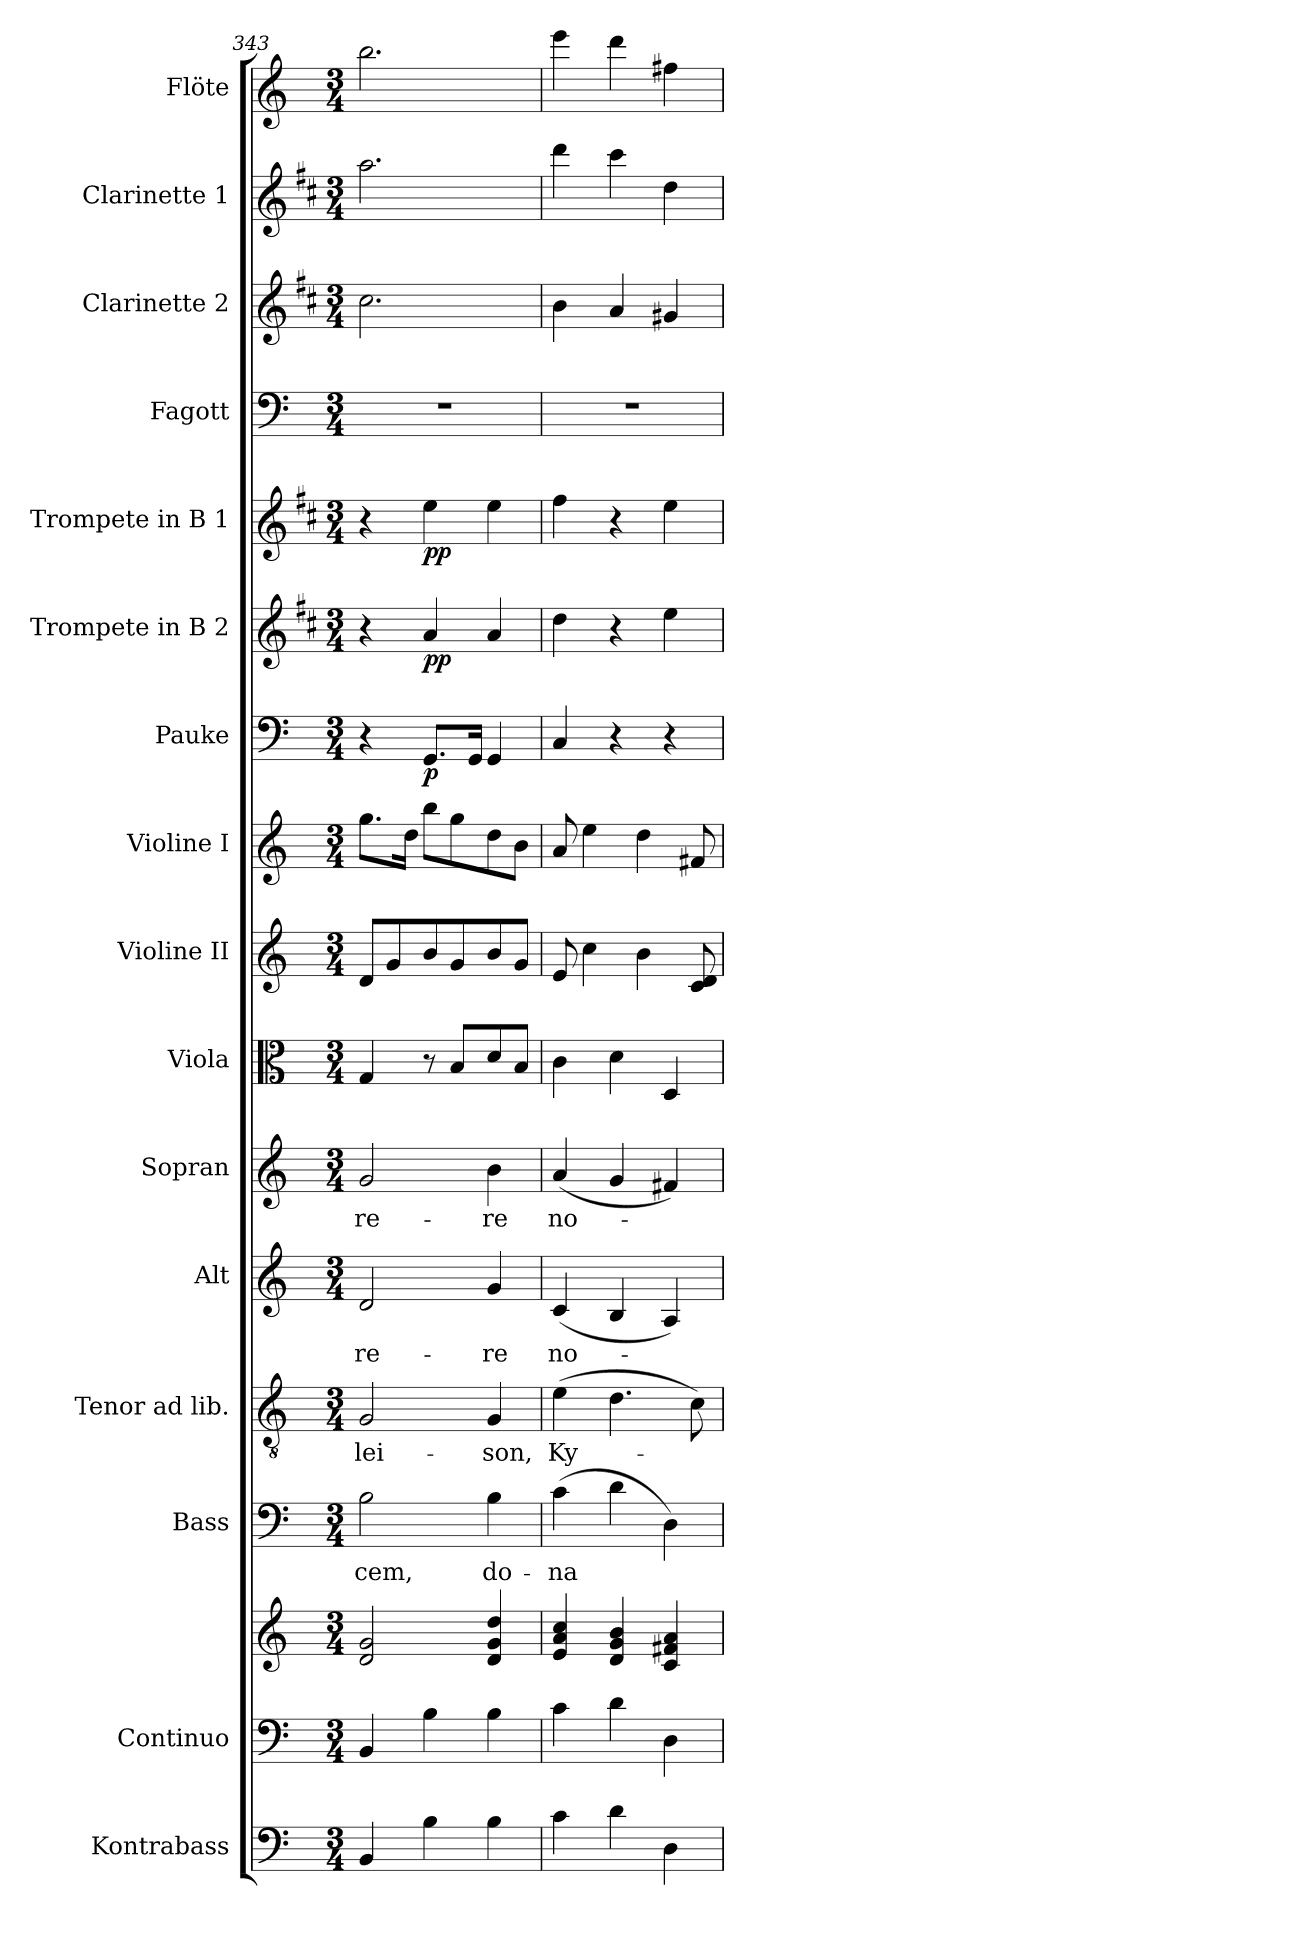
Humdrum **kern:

**kern	**kern	**kern	**kern	**text	**kern	**text	**kern	**text	**kern	**text	**kern	**kern	**kern	**kern	**dynam	**kern	**dynam	**kern	**dynam	**kern	**kern	**kern	**kern
*part16	*part15	*part15	*part14	*part14	*part13	*part13	*part12	*part12	*part11	*part11	*part10	*part9	*part8	*part7	*part7	*part6	*part6	*part5	*part5	*part4	*part3	*part2	*part1
*staff17	*staff16	*staff15	*staff14	*staff14	*staff13	*staff13	*staff12	*staff12	*staff11	*staff11	*staff10	*staff9	*staff8	*staff7	*staff7	*staff6	*staff6	*staff5	*staff5	*staff4	*staff3	*staff2	*staff1
*I"Kontrabass	*I"Continuo	*	*I"Bass	*	*I"Tenor ad lib.	*	*I"Alt	*	*I"Sopran	*	*I"Viola	*I"Violine II	*I"Violine I	*I"Pauke	*	*I"Trompete in B 2	*	*I"Trompete in B 1	*	*I"Fagott	*I"Clarinette 2	*I"Clarinette 1	*I"Flöte
*I'Kb.	*I'cont.	*	*I'B	*	*I'T	*	*I'A	*	*I'S	*	*I'Vla.	*I'Vl. II	*I'Vl. I	*I'Pk.	*	*	*	*	*	*I'Fg.	*I'Cl. 2	*I'Cl. 1	*I'Fl.
*clefF4	*clefF4	*clefG2	*clefF4	*	*clefGv2	*	*clefG2	*	*clefG2	*	*clefC3	*clefG2	*clefG2	*clefF4	*	*clefG2	*	*clefG2	*	*clefF4	*clefG2	*clefG2	*clefG2
*ITrd7c12	*	*	*	*	*	*	*	*	*	*	*	*	*	*	*	*ITrd1c2	*	*ITrd1c2	*	*	*ITrd1c2	*ITrd1c2	*
*k[]	*k[]	*k[]	*k[]	*	*k[]	*	*k[]	*	*k[]	*	*k[]	*k[]	*k[]	*k[]	*	*k[]	*	*k[]	*	*k[]	*k[]	*k[]	*k[]
*C:	*C:	*C:	*C:	*	*C:	*	*C:	*	*C:	*	*C:	*C:	*C:	*C:	*	*C:	*	*C:	*	*C:	*C:	*C:	*C:
*M3/4	*M3/4	*M3/4	*M3/4	*	*M3/4	*	*M3/4	*	*M3/4	*	*M3/4	*M3/4	*M3/4	*M3/4	*	*M3/4	*	*M3/4	*	*M3/4	*M3/4	*M3/4	*M3/4
=343	=343	=343	=343	=343	=343	=343	=343	=343	=343	=343	=343	=343	=343	=343	=343	=343	=343	=343	=343	=343	=343	=343	=343
!	!	!	!	!LO:LY:b	!	!LO:LY:b	!	!LO:LY:b	!	!LO:LY:b	!	!	!	!	!	!	!	!	!	!	!	!	!
4BBB/	4BB/	2d/ 2g/	2B\	-cem,	2G/	-lei-	2d/	-re-	2g/	-re-	4G/	8d/L	8.gg\L	4r	.	4r	.	4r	.	2.r	2.b\	2.gg\	2.bb\
.	.	.	.	.	.	.	.	.	.	.	.	8g/	.	.	.	.	.	.	.	.	.	.	.
.	.	.	.	.	.	.	.	.	.	.	.	.	16dd\Jk	.	.	.	.	.	.	.	.	.	.
!	!	!	!	!	!	!	!	!	!	!	!	!	!	!	!LO:DY:b	!	!LO:DY:b	!	!LO:DY:b	!	!	!	!
4BB\	4B\	.	.	.	.	.	.	.	.	.	8r	8b/	8bb\L	8.GG/L	p	4g/	pp	4dd\	pp	.	.	.	.
.	.	.	.	.	.	.	.	.	.	.	8B/L	8g/	8gg\	.	.	.	.	.	.	.	.	.	.
.	.	.	.	.	.	.	.	.	.	.	.	.	.	16GG/Jk	.	.	.	.	.	.	.	.	.
!	!	!	!	!LO:LY:b	!	!LO:LY:b	!	!LO:LY:b	!	!LO:LY:b	!	!	!	!	!	!	!	!	!	!	!	!	!
4BB\	4B\	4d/ 4g/ 4dd/	4B\	do-	4G/	-son,	4g/	-re	4b\	-re	8d/	8b/	8dd\	4GG/	.	4g/	.	4dd\	.	.	.	.	.
.	.	.	.	.	.	.	.	.	.	.	8B/J	8g/J	8b\J	.	.	.	.	.	.	.	.	.	.
=344	=344	=344	=344	=344	=344	=344	=344	=344	=344	=344	=344	=344	=344	=344	=344	=344	=344	=344	=344	=344	=344	=344	=344
!	!	!	!	!LO:LY:b	!	!LO:LY:b	!	!LO:LY:b	!	!LO:LY:b	!	!	!	!	!	!	!	!	!	!	!	!	!
4C\	4c\	4e/ 4a/ 4cc/	(>4c\	-na	(>4e\	Ky-	(<4c/	no-	(<4a/	no-	4c\	8e/	8a/	4C/	.	4cc\	.	4ee\	.	2.r	4a\	4ccc\	4eee\
.	.	.	.	.	.	.	.	.	.	.	.	4cc\	4ee\	.	.	.	.	.	.	.	.	.	.
4D\	4d\	4d/ 4g/ 4b/	4d\	.	4.d\	.	4B/	.	4g/	.	4d\	.	.	4r	.	4r	.	4r	.	.	4g/	4bb\	4ddd\
.	.	.	.	.	.	.	.	.	.	.	.	4b\	4dd\	.	.	.	.	.	.	.	.	.	.
4DD\	4D\	4c/ 4f#X/ 4a/	4D\)	.	.	.	4A/)	.	4f#X/)	.	4D/	.	.	4r	.	4dd\	.	4dd\	.	.	4f#X/	4cc\	4ff#X\
.	.	.	.	.	8c\)	.	.	.	.	.	.	8c/ 8d/	8f#X/	.	.	.	.	.	.	.	.	.	.
=	=	=	=	=	=	=	=	=	=	=	=	=	=	=	=	=	=	=	=	=	=	=	=
*-	*-	*-	*-	*-	*-	*-	*-	*-	*-	*-	*-	*-	*-	*-	*-	*-	*-	*-	*-	*-	*-	*-	*-
